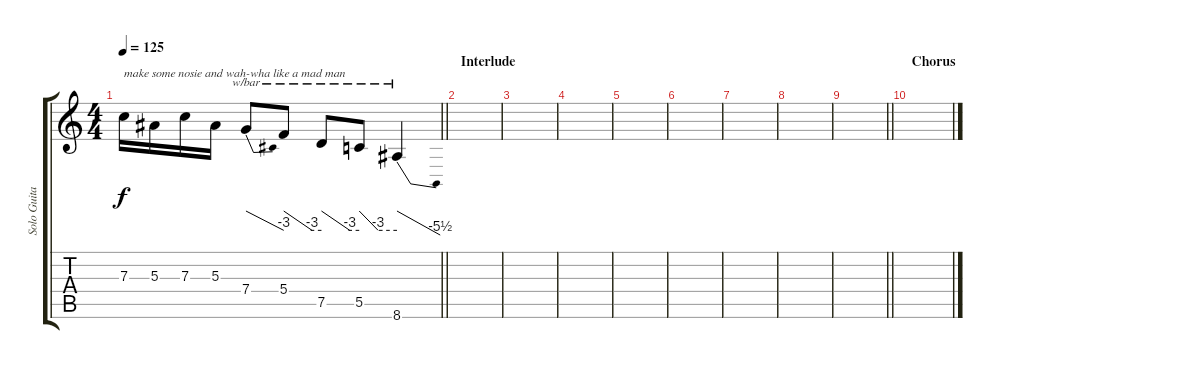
\track ("Solo Guitar - Mick Mars / Sweet" "Solo Guita") {instrument overdrivenguitar}
\staff {score tabs}
\tuning (D4 A3 F3 C3 G2 D2) {hide}
\ts (4 4)
\tempo 125
\clef g2
\barLineRight lightlight
\ks c
7.3.16{txt "make some nosie and wah-wha like a mad man" dy f} 5.3.16 7.3.16 5.3.16 7.4.8{tbe (dive default 0 0 60 -12)} 5.4.8{tbe (custom default 0 0 45 -12 60 -12)} 7.5.8{tbe (custom default 0 0 45 -12 60 -12)} 5.5.8{tbe (custom default 0 0 30 -12 60 -12)} 8.6.4{tbe (dive default 0 0 60 -22)} |
\section ("" "Interlude")
|
|
|
|
|
|
|
\barLineRight lightlight
|
\section ("" "Chorus")
